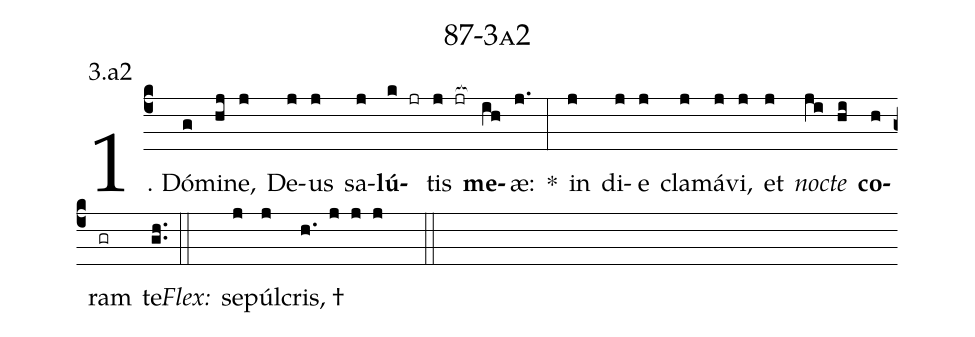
name: 87-3a2;
annotation: 3.a2;
%%
(c4)1. Dó(g)mi(hj)ne,(j) De(j)us(j) sa(j)<b>lú</b>(k jr)tis(j jr[ocb:1{]) <b>me</b>(ih[ocb:0}])æ:(j.) *(:) in(j) di(j)e(j) cla(j)má(j)vi,(j) et(j) <i>noc</i>(ji)<i>te</i>(hi) <b>co</b>(h)ram(gr) te.(gh..) (::)
<i>Flex:</i>()  se(j)púl(j)cris, †(h. j j j  ::)
